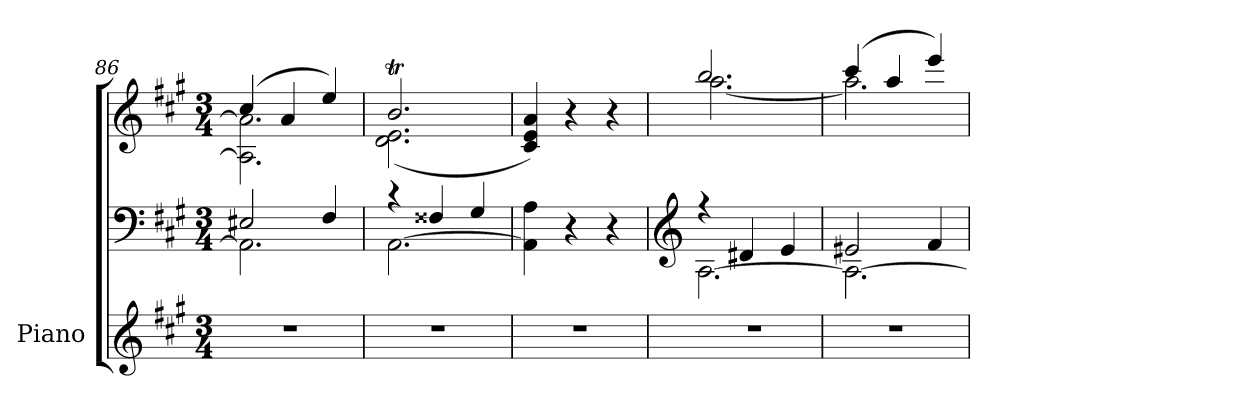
**kern	**kern	**kern
*part1	*part1	*part1
*staff3	*staff2	*staff1
*I"Piano	*	*
*I'Pno.	*	*
*clefG2	*clefF4	*clefG2
*k[f#c#g#]	*k[f#c#g#]	*k[f#c#g#]
*M3/4	*M3/4	*M3/4
=86	=86	=86
*	*^	*^
2.r	2.AA\]	2E#X/	(>4cc#/	2.A\] 2.a\]
.	.	.	4a/	.
.	.	4F#/	4ee/)	.
=87	=87	=87	=87	=87
2.r	[2.AA\	4rc	2.bT/	(<2.d\ 2.e\
.	.	4F##X/	.	.
.	.	4G#/	.	.
*	*v	*v	*	*
*	*	*v	*v
!!LO:LB:g=z
=88	=88	=88
2.r	4AA\] 4A\	4c#/ 4e/ 4a/)
.	4r	4r
.	4r	4r
=89	=89	=89
*	*clefG2	*
*	*^	*^
2.r	[2.A\	4rff	2.bb/	[2.aa\
.	.	4d#X/	.	.
.	.	4e/	.	.
=90	=90	=90	=90	=90
2.r	2.A\_	2e#X/	(>4ccc#/	2.aa\]
.	.	.	4aa/	.
.	.	4f#/	4eee/)	.
*	*v	*v	*	*
*	*	*v	*v
=	=	=
*-	*-	*-
